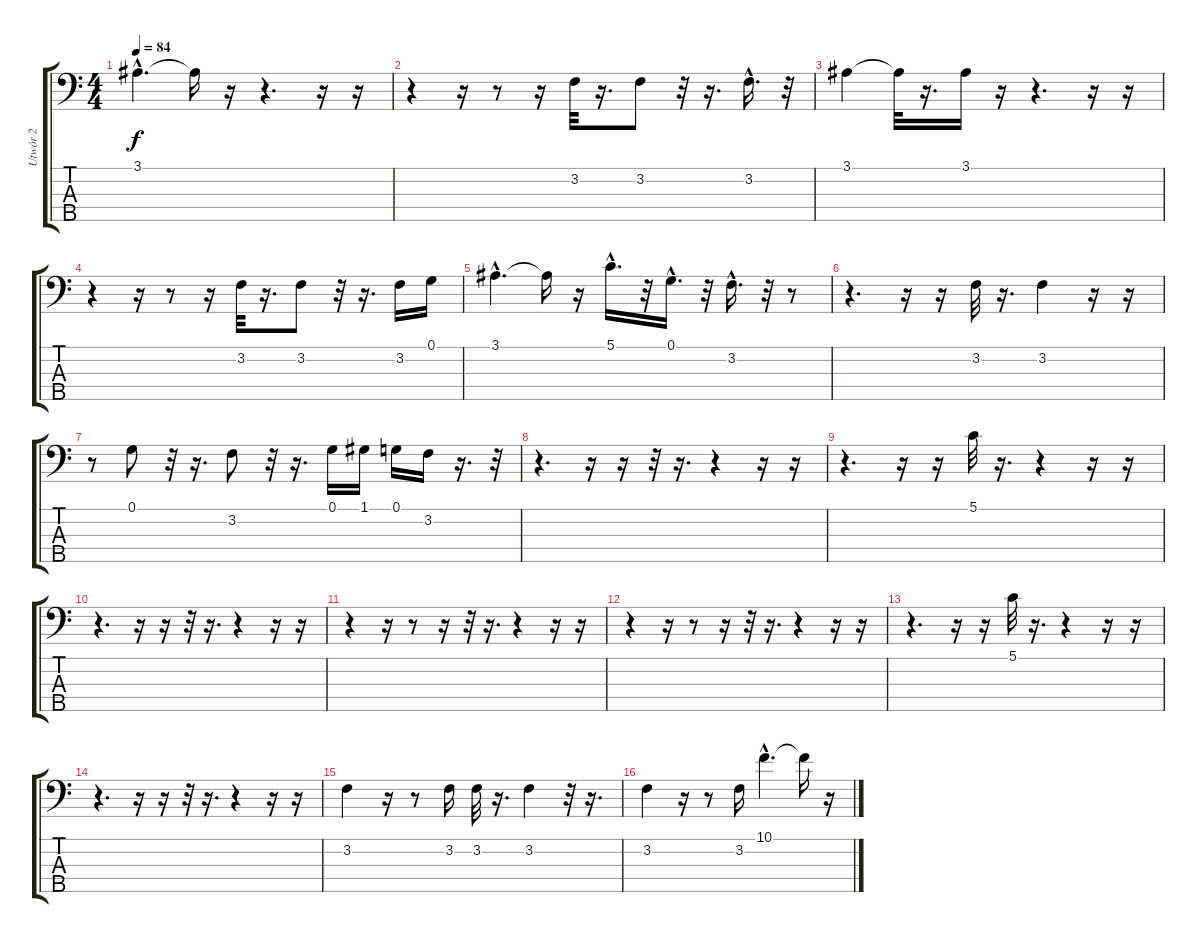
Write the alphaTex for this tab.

\track ("Utwór 2" "Utwór 2") {instrument electricbassfinger}
\staff {score tabs}
\tuning (G2 D2 A1 E1 B0) {hide}
\ts (4 4)
\tempo 84
\clef f4
\ks c
3.1{hac}.4{d dy f} 3.1{t}.16 r.16 r.4{d} r.16 r.16 |
r.4 r.16 r.8 r.16 3.2.32 r.16{d} 3.2.8 r.32 r.16{d} 3.2{hac}.16{d} r.32 |
3.1.4 3.1{t}.32 r.16{d} 3.1.16 r.16 r.4{d} r.16 r.16 |
r.4 r.16 r.8 r.16 3.2.32 r.16{d} 3.2.8 r.32 r.16{d} 3.2.16 0.1.16 |
3.1{hac}.4{d} 3.1{t}.16 r.16 5.1{hac}.16{d} r.32 0.1{hac}.16{d} r.32 3.2{hac}.16{d} r.32 r.8 |
r.4{d} r.16 r.16 3.2.32 r.16{d} 3.2.4 r.16 r.16 |
r.8 0.1.8 r.32 r.16{d} 3.2.8 r.32 r.16{d} 0.1.16 1.1.16 0.1.16 3.2.16 r.16{d} r.32 |
r.4{d} r.16 r.16 r.32 r.16{d} r.4 r.16 r.16 |
r.4{d} r.16 r.16 5.1.32 r.16{d} r.4 r.16 r.16 |
r.4{d} r.16 r.16 r.32 r.16{d} r.4 r.16 r.16 |
r.4 r.16 r.8 r.16 r.32 r.16{d} r.4 r.16 r.16 |
r.4 r.16 r.8 r.16 r.32 r.16{d} r.4 r.16 r.16 |
r.4{d} r.16 r.16 5.1.32 r.16{d} r.4 r.16 r.16 |
r.4{d} r.16 r.16 r.32 r.16{d} r.4 r.16 r.16 |
3.2.4 r.16 r.8 3.2.16 3.2.32 r.16{d} 3.2.4 r.32 r.16{d} |
3.2.4 r.16 r.8 3.2.16 10.1{hac}.4{d} 10.1{t}.16 r.16
